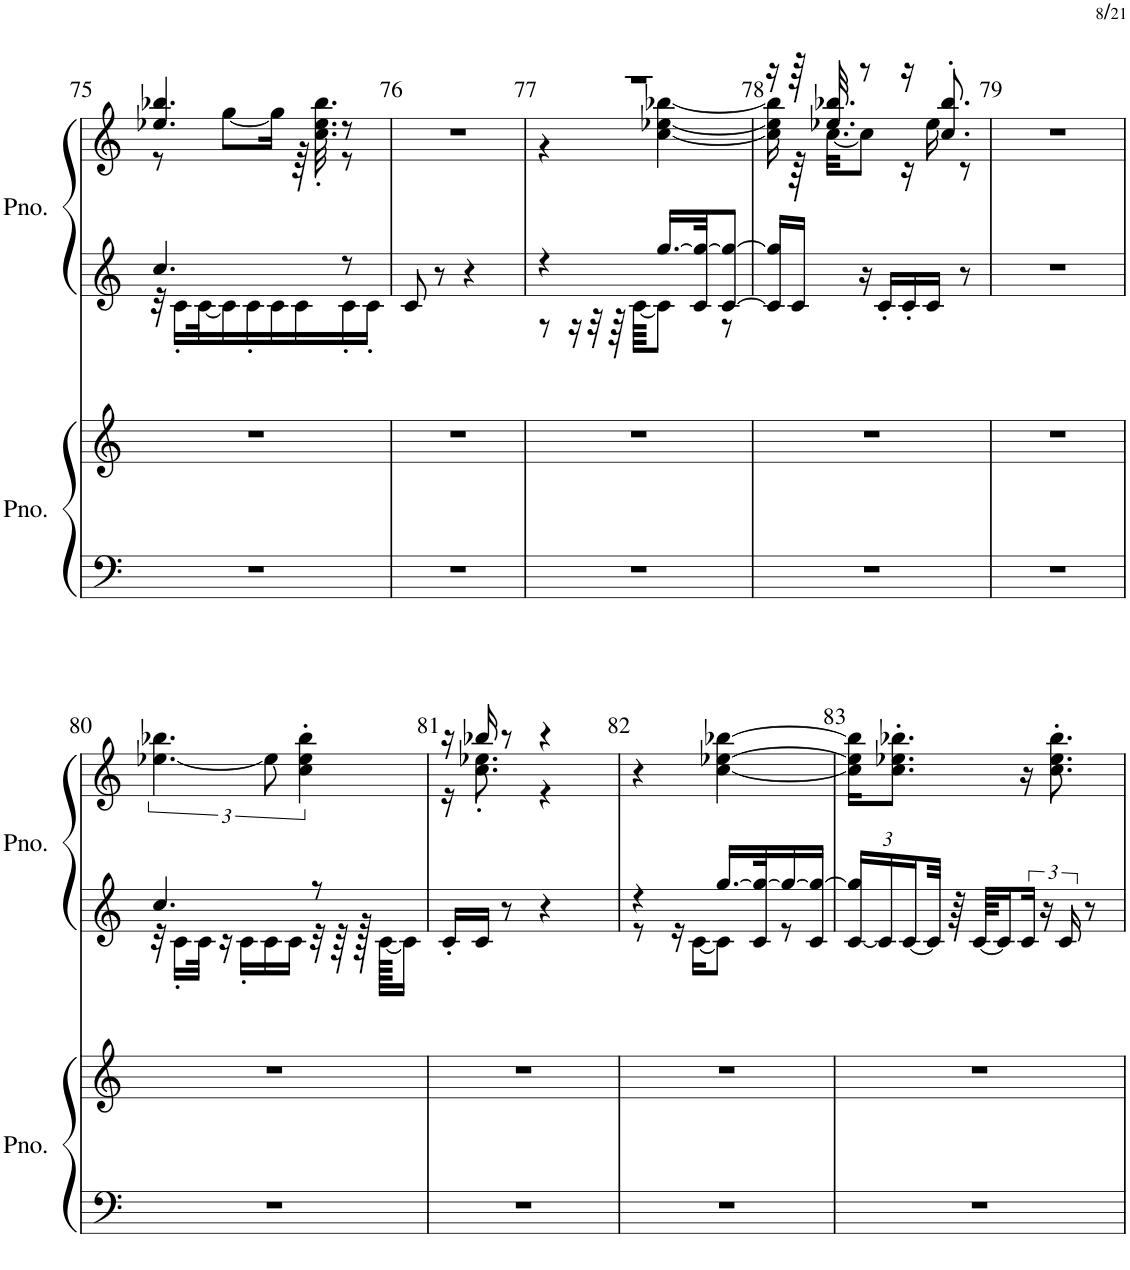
**kern	**kern	**kern	**kern
*part2	*part2	*part1	*part1
*staff4	*staff3	*staff2	*staff1
*I"ピアノ	*	*I"ピアノ	*
!!LO:PB:g=z
*clefF4	*clefG2	*clefG2	*clefG2
*k[]	*k[]	*k[]	*k[]
*M4/8	*M4/8	*M4/8	*M4/8
=75	=75	=75	=75
*	*	*^	*^
2r	2r	4.cc/	32r	4.ee-X/ 4.bb-X/	8r
.	.	.	16c'\LL	.	.
.	.	.	[32c\K	.	.
.	.	.	16c\]	.	[8gg\L
.	.	.	16c'\	.	.
.	.	.	16c\	.	16gg\Jk]
.	.	.	16c\	.	64r
.	.	.	.	.	32.cc\' 32.ee-\' 32.bb-\'
.	.	8r	16c'\	8r	8r
.	.	.	16c'\JJ	.	.
*	*	*v	*v	*	*
*	*	*	*v	*v
=76	=76	=76	=76
2r	2r	8c/	2r
.	.	8r	.
.	.	4r	.
=77	=77	=77	=77
*	*	*^	*^
2r	2r	4r	8r	2r	4r
.	.	.	16r	.	.
.	.	.	32r	.	.
.	.	.	64r	.	.
.	.	.	[64c\KKKL	.	.
.	.	[16.gg/LL	8c\J]	.	[4cc\ [4ee-X\ [4bb-X\
.	.	32c/ 32gg/_JK	.	.	.
.	.	[8c/ 8gg/_J	8r	.	.
*	*	*v	*v	*	*
=78	=78	=78	=78	=78
2r	2r	16c/] 16gg/]LL	16r	16cc\] 16ee-\] 16bb-\]
.	.	16c/JJ	64r	64r
.	.	.	32.ee-X/ 32.bb-X/	[32.cc\KKL
.	.	16r	8r	8cc\J]
.	.	16c'/LL	.	.
.	.	16c'/	16r	16r
.	.	16c/JJ	8.cc/' 8.bb-/'	16ee-\
.	.	8r	.	8r
*	*	*	*v	*v
=79	=79	=79	=79
2r	2r	2r	2r
!!LO:LB:g=z
=80	=80	=80	=80
*	*	*^	*
2r	2r	4.cc/	32r	[6.ee-X\ 6.bb-X\
.	.	.	16c'\LL	.
.	.	.	32c\JJk	.
.	.	.	16r	.
.	.	.	16c'\LL	.
.	.	.	16c\	12ee-\]
.	.	.	16c\JJ	.
.	.	.	.	6cc\' 6ee-\' 6bb-\'
.	.	8r	32r	.
.	.	.	64r	.
.	.	.	128r	.
.	.	.	[128c\KKKLL	.
.	.	.	16c\JJ]	.
*	*	*v	*v	*
=81	=81	=81	=81
*	*	*	*^
2r	2r	16c'/LL	16r	16r
.	.	16c/JJ	16bb-X/	8.cc\' 8.ee-X\'
.	.	8r	8r	.
.	.	4r	4r	4r
*	*	*	*v	*v
=82	=82	=82	=82
*	*	*^	*
2r	2r	4r	8r	4r
.	.	.	16r	.
.	.	.	[16c\KL	.
.	.	[16.gg/LL	8c\J]	[4cc\ [4ee-X\ [4bb-X\
.	.	32c/ 32gg/_K	.	.
.	.	16gg/_	8r	.
.	.	16c/ 16gg/_JJ	.	.
*	*	*v	*v	*
=83	=83	=83	=83
*	*	*Xbrackettup	*
2r	2r	[24c/ 24gg/]LL	16cc\] 16ee-\] 16bb-\]KL
.	.	24c/]	.
.	.	.	8.cc\' 8.ee-X\' 8.bb-X\'J
.	.	[24c/	.
.	.	32c/JJk]	.
.	.	64r	.
.	.	[64c/KKLL	.
.	.	16c/]	.
*	*	*brackettup	*
.	.	24c/JJ	16r
.	.	24r	.
.	.	.	8.cc\' 8.ee-\' 8.bb-\'
.	.	24c/	.
.	.	8r	.
=	=	=	=
*-	*-	*-	*-
